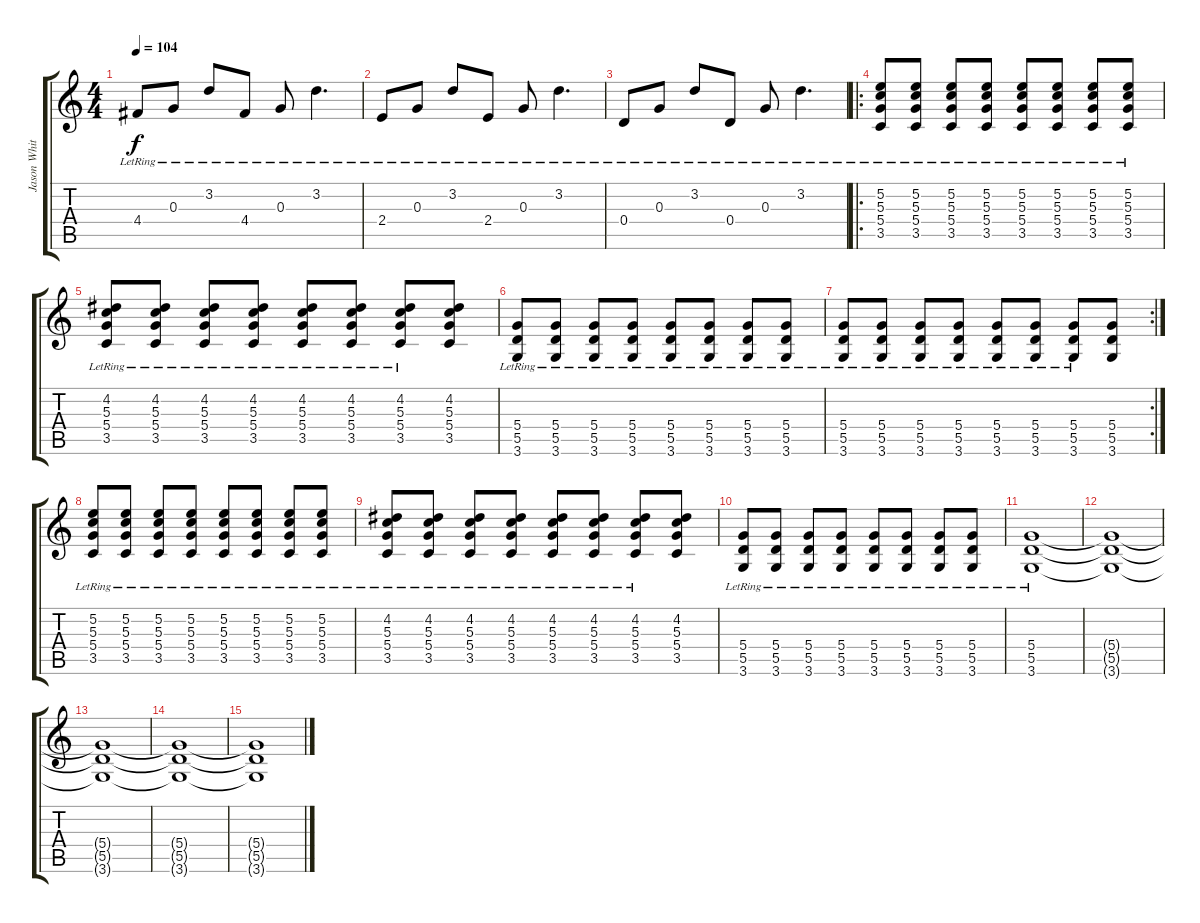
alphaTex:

\track ("Jason White Gtr 2" "Jason Whit") {instrument distortionguitar}
\staff {score tabs}
\tuning (E4 B3 G3 D3 A2 E2) {hide}
\ts (4 4)
\tempo 104
\clef g2
\ks c
4.4{lr}.8{dy f instrument distortionguitar} 0.3{lr}.8 3.2{lr}.8 4.4{lr}.8 0.3{lr}.8 3.2{lr}.4{d} |
2.4{lr}.8{instrument distortionguitar} 0.3{lr}.8 3.2{lr}.8 2.4{lr}.8 0.3{lr}.8 3.2{lr}.4{d} |
0.4{lr}.8{instrument distortionguitar} 0.3{lr}.8 3.2{lr}.8 0.4{lr}.8 0.3{lr}.8 3.2{lr}.4{d} |
\ro
(5.2{lr} 5.3{lr} 5.4{lr} 3.5{lr}).8{instrument distortionguitar} (5.2{lr} 5.3{lr} 5.4{lr} 3.5{lr}).8 (5.2{lr} 5.3{lr} 5.4{lr} 3.5{lr}).8 (5.2{lr} 5.3{lr} 5.4{lr} 3.5{lr}).8 (5.2{lr} 5.3{lr} 5.4{lr} 3.5{lr}).8 (5.2{lr} 5.3{lr} 5.4{lr} 3.5{lr}).8 (5.2{lr} 5.3{lr} 5.4{lr} 3.5{lr}).8 (5.2{lr} 5.3{lr} 5.4 3.5{lr}).8 |
(4.2{lr} 5.3{lr} 5.4{lr} 3.5{lr}).8{instrument distortionguitar} (4.2{lr} 5.3{lr} 5.4{lr} 3.5{lr}).8 (4.2{lr} 5.3{lr} 5.4{lr} 3.5{lr}).8 (4.2{lr} 5.3{lr} 5.4{lr} 3.5{lr}).8 (4.2{lr} 5.3{lr} 5.4{lr} 3.5{lr}).8 (4.2{lr} 5.3{lr} 5.4{lr} 3.5{lr}).8 (4.2{lr} 5.3{lr} 5.4{lr} 3.5{lr}).8 (4.2 5.3 5.4 3.5).8 |
(5.4{lr} 5.5{lr} 3.6{lr}).8{instrument distortionguitar} (5.4{lr} 5.5{lr} 3.6{lr}).8 (5.4{lr} 5.5{lr} 3.6{lr}).8 (5.4{lr} 5.5{lr} 3.6{lr}).8 (5.4{lr} 5.5{lr} 3.6{lr}).8 (5.4{lr} 5.5{lr} 3.6{lr}).8 (5.4{lr} 5.5{lr} 3.6{lr}).8 (5.4{lr} 5.5{lr} 3.6{lr}).8 |
\rc 2
(5.4{lr} 5.5{lr} 3.6{lr}).8{instrument distortionguitar} (5.4{lr} 5.5{lr} 3.6{lr}).8 (5.4{lr} 5.5{lr} 3.6{lr}).8 (5.4{lr} 5.5{lr} 3.6{lr}).8 (5.4{lr} 5.5{lr} 3.6{lr}).8 (5.4{lr} 5.5{lr} 3.6{lr}).8 (5.4{lr} 5.5{lr} 3.6{lr}).8 (5.4 5.5 3.6).8 |
(5.2{lr} 5.3{lr} 5.4{lr} 3.5{lr}).8{instrument distortionguitar} (5.2{lr} 5.3{lr} 5.4{lr} 3.5{lr}).8 (5.2{lr} 5.3{lr} 5.4{lr} 3.5{lr}).8 (5.2{lr} 5.3{lr} 5.4{lr} 3.5{lr}).8 (5.2{lr} 5.3{lr} 5.4{lr} 3.5{lr}).8 (5.2{lr} 5.3{lr} 5.4{lr} 3.5{lr}).8 (5.2{lr} 5.3{lr} 5.4{lr} 3.5{lr}).8 (5.2{lr} 5.3{lr} 5.4 3.5{lr}).8 |
(4.2{lr} 5.3{lr} 5.4{lr} 3.5{lr}).8{instrument distortionguitar} (4.2{lr} 5.3{lr} 5.4{lr} 3.5{lr}).8 (4.2{lr} 5.3{lr} 5.4{lr} 3.5{lr}).8 (4.2{lr} 5.3{lr} 5.4{lr} 3.5{lr}).8 (4.2{lr} 5.3{lr} 5.4{lr} 3.5{lr}).8 (4.2{lr} 5.3{lr} 5.4{lr} 3.5{lr}).8 (4.2{lr} 5.3{lr} 5.4{lr} 3.5{lr}).8 (4.2 5.3 5.4 3.5).8 |
(5.4{lr} 5.5{lr} 3.6{lr}).8{instrument distortionguitar} (5.4{lr} 5.5{lr} 3.6{lr}).8 (5.4{lr} 5.5{lr} 3.6{lr}).8 (5.4{lr} 5.5{lr} 3.6{lr}).8 (5.4{lr} 5.5{lr} 3.6{lr}).8 (5.4{lr} 5.5{lr} 3.6{lr}).8 (5.4{lr} 5.5{lr} 3.6{lr}).8 (5.4{lr} 5.5{lr} 3.6{lr}).8 |
(5.4{lr} 5.5{lr} 3.6{lr}).1{volume 4 instrument distortionguitar} |
(5.4{t} 5.5{t} 3.6{t}).1 |
(5.4{t} 5.5{t} 3.6{t}).1 |
(5.4{t} 5.5{t} 3.6{t}).1 |
(5.4{t} 5.5{t} 3.6{t}).1
